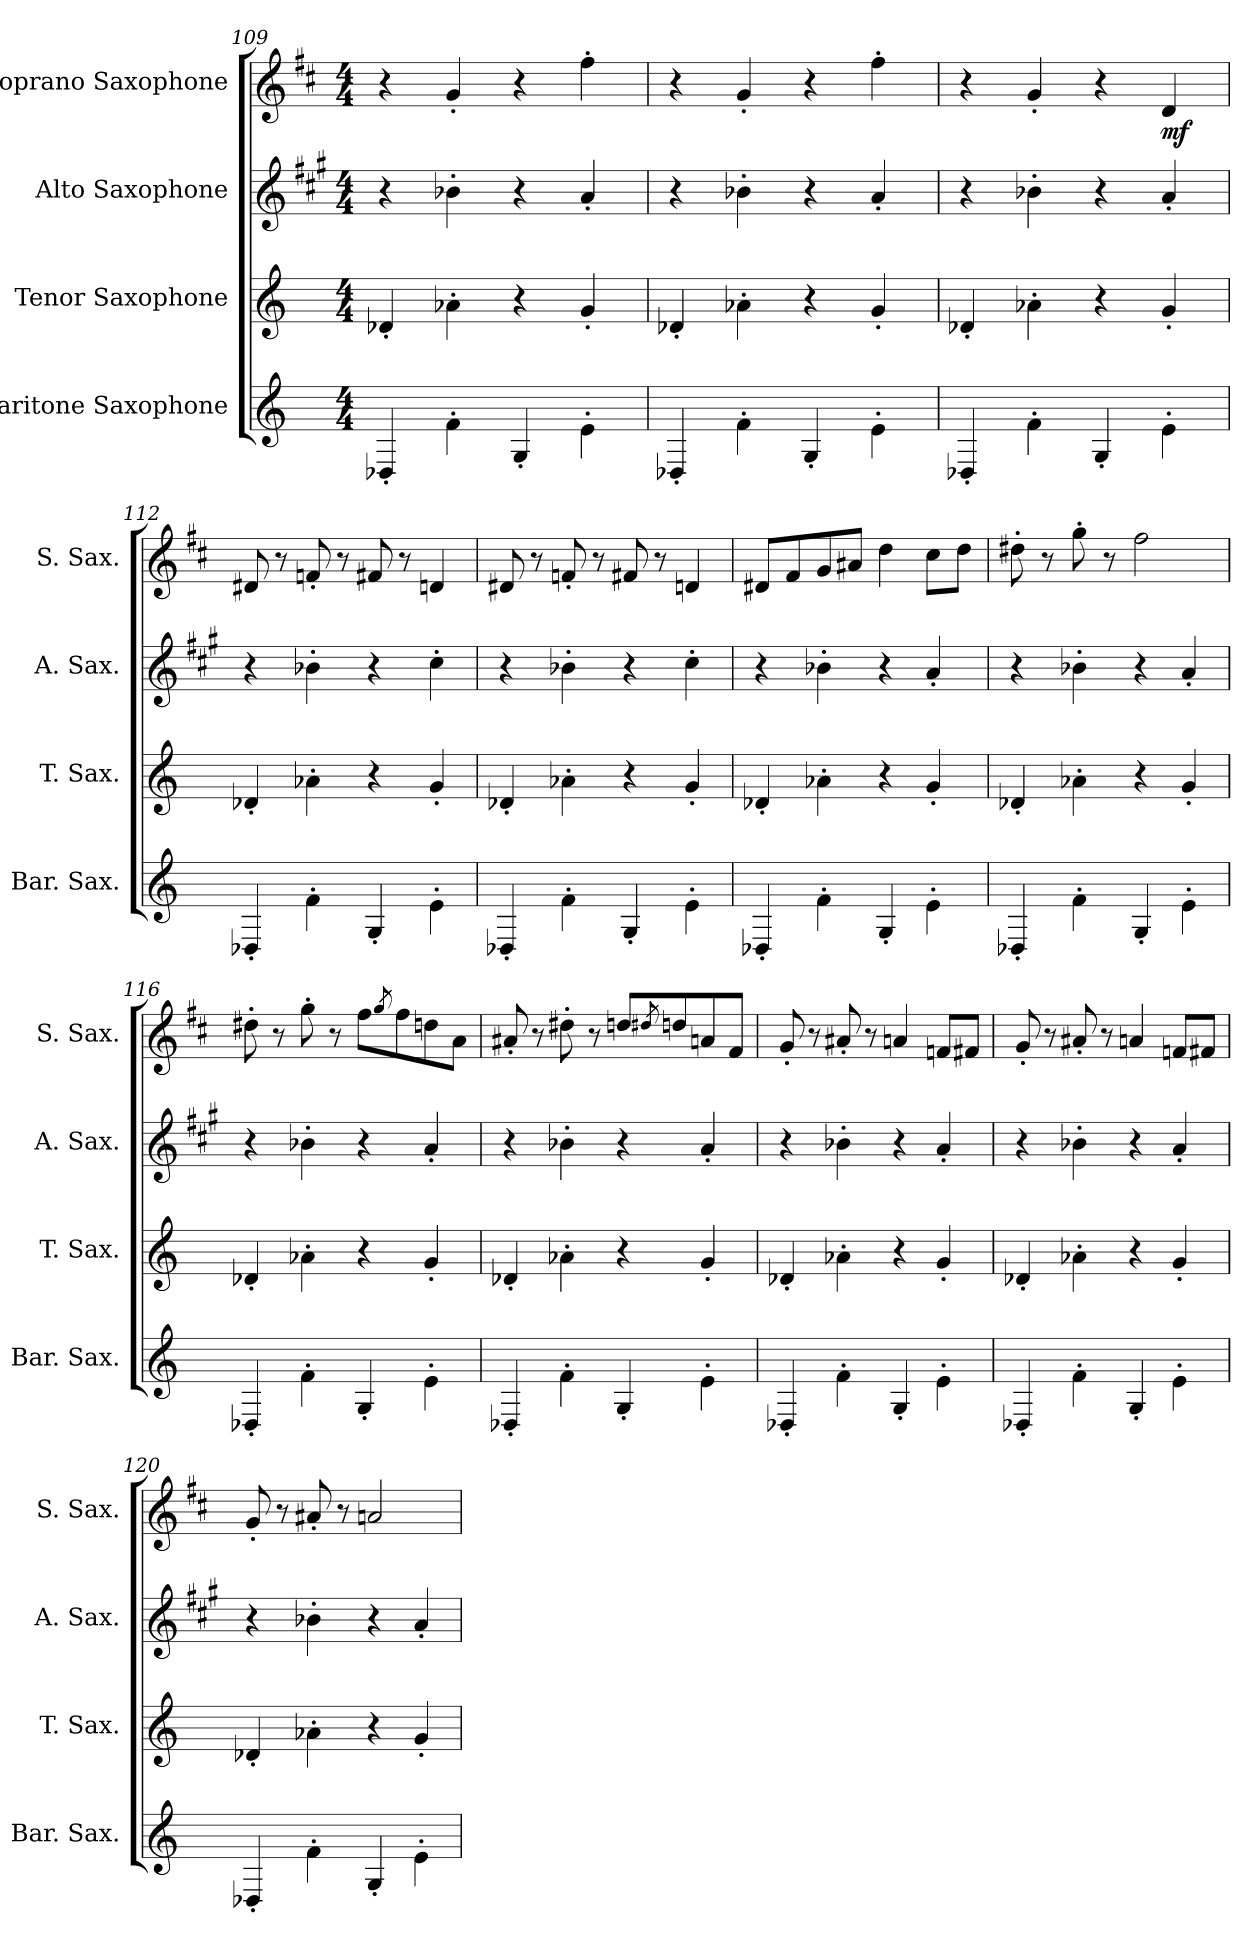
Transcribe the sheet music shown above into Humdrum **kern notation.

**kern	**kern	**kern	**kern	**dynam
*part4	*part3	*part2	*part1	*part1
*staff4	*staff3	*staff2	*staff1	*staff1
*I"Baritone Saxophone	*I"Tenor Saxophone	*I"Alto Saxophone	*I"Soprano Saxophone	*
*I'Bar. Sax.	*I'T. Sax.	*I'A. Sax.	*I'S. Sax.	*
*clefG2	*clefG2	*clefG2	*clefG2	*
*ITrd12c21	*ITrd8c14	*ITrd5c9	*ITrd1c2	*
*k[]	*k[]	*k[]	*k[]	*
*M4/4	*M4/4	*M4/4	*M4/4	*
=109	=109	=109	=109	=109
4DD-X'/	4D-X'/	4r	4r	.
4F'\	4A-X'\	4d-X'\	4f'/	.
4GG'/	4r	4r	4r	.
4E'\	4G'/	4c'/	4ee'\	.
=110	=110	=110	=110	=110
4DD-X'/	4D-X'/	4r	4r	.
4F'\	4A-X'\	4d-X'\	4f'/	.
4GG'/	4r	4r	4r	.
4E'\	4G'/	4c'/	4ee'\	.
=111	=111	=111	=111	=111
4DD-X'/	4D-X'/	4r	4r	.
4F'\	4A-X'\	4d-X'\	4f'/	.
4GG'/	4r	4r	4r	.
!	!	!	!	!LO:DY:b
4E'\	4G'/	4c'/	4c/	mf
!!LO:PB:g=z
=112	=112	=112	=112	=112
4DD-X'/	4D-X'/	4r	8c#X/	.
.	.	.	8r	.
4F'\	4A-X'\	4d-X'\	8e-X'/	.
.	.	.	8r	.
4GG'/	4r	4r	8en/	.
.	.	.	8r	.
4E'\	4G'/	4e'\	4cn/	.
=113	=113	=113	=113	=113
4DD-X'/	4D-X'/	4r	8c#X/	.
.	.	.	8r	.
4F'\	4A-X'\	4d-X'\	8e-X'/	.
.	.	.	8r	.
4GG'/	4r	4r	8en/	.
.	.	.	8r	.
4E'\	4G'/	4e'\	4cn/	.
=114	=114	=114	=114	=114
4DD-X'/	4D-X'/	4r	8c#X/L	.
.	.	.	8e/	.
4F'\	4A-X'\	4d-X'\	8f/	.
.	.	.	8g#X/J	.
4GG'/	4r	4r	4cc\	.
4E'\	4G'/	4c'/	8b\L	.
.	.	.	8cc\J	.
=115	=115	=115	=115	=115
4DD-X'/	4D-X'/	4r	8cc#X'\	.
.	.	.	8r	.
4F'\	4A-X'\	4d-X'\	8ff'\	.
.	.	.	8r	.
4GG'/	4r	4r	2ee\	.
4E'\	4G'/	4c'/	.	.
=116	=116	=116	=116	=116
4DD-X'/	4D-X'/	4r	8cc#X'\	.
.	.	.	8r	.
4F'\	4A-X'\	4d-X'\	8ff'\	.
.	.	.	8r	.
4GG'/	4r	4r	8ee\L	.
.	.	.	8qff/	.
.	.	.	8ee\	.
4E'\	4G'/	4c'/	8ccn\	.
.	.	.	8g\J	.
!!LO:LB:g=z
=117	=117	=117	=117	=117
4DD-X'/	4D-X'/	4r	8g#X'/	.
.	.	.	8r	.
4F'\	4A-X'\	4d-X'\	8cc#X'\	.
.	.	.	8r	.
4GG'/	4r	4r	8ccn/L	.
.	.	.	8qcc#X/	.
.	.	.	8ccn/	.
4E'\	4G'/	4c'/	8gn/	.
.	.	.	8e/J	.
=118	=118	=118	=118	=118
4DD-X'/	4D-X'/	4r	8f'/	.
.	.	.	8r	.
4F'\	4A-X'\	4d-X'\	8g#X'/	.
.	.	.	8r	.
4GG'/	4r	4r	4gn/	.
4E'\	4G'/	4c'/	8e-X/L	.
.	.	.	8en/J	.
=119	=119	=119	=119	=119
4DD-X'/	4D-X'/	4r	8f'/	.
.	.	.	8r	.
4F'\	4A-X'\	4d-X'\	8g#X'/	.
.	.	.	8r	.
4GG'/	4r	4r	4gn/	.
4E'\	4G'/	4c'/	8e-X/L	.
.	.	.	8en/J	.
=120	=120	=120	=120	=120
4DD-X'/	4D-X'/	4r	8f'/	.
.	.	.	8r	.
4F'\	4A-X'\	4d-X'\	8g#X'/	.
.	.	.	8r	.
4GG'/	4r	4r	2gn/	.
4E'\	4G'/	4c'/	.	.
=	=	=	=	=
*-	*-	*-	*-	*-
